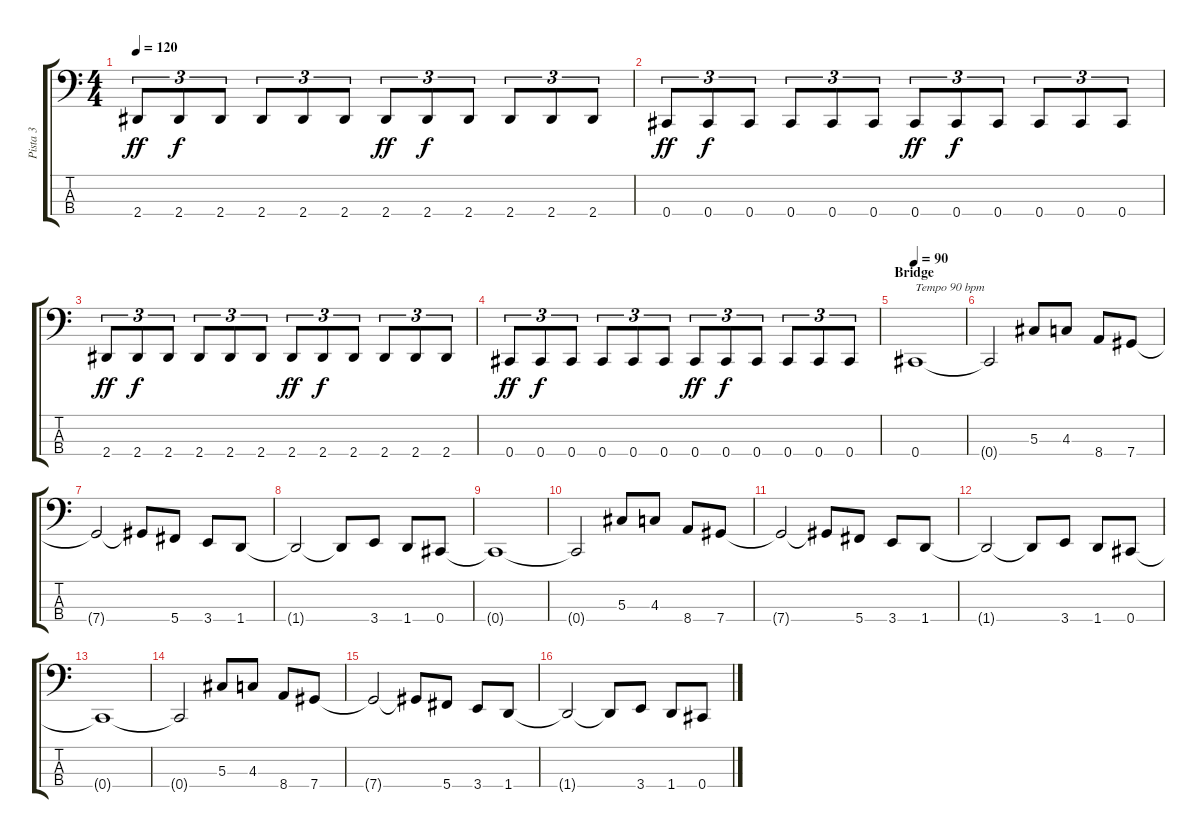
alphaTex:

\track ("Pista 3" "Pista 3") {instrument electricbasspick}
\staff {score tabs}
\tuning (Gb2 Db2 Ab1 Db1) {hide}
\ts (4 4)
\tempo 120
\clef f4
\ks c
2.4.8{tu (3 2) dy ff} 2.4.8{tu (3 2) dy f} 2.4.8{tu (3 2)} 2.4.8{tu (3 2)} 2.4.8{tu (3 2)} 2.4.8{tu (3 2)} 2.4.8{tu (3 2) dy ff} 2.4.8{tu (3 2) dy f} 2.4.8{tu (3 2)} 2.4.8{tu (3 2)} 2.4.8{tu (3 2)} 2.4.8{tu (3 2)} |
0.4.8{tu (3 2) dy ff} 0.4.8{tu (3 2) dy f} 0.4.8{tu (3 2)} 0.4.8{tu (3 2)} 0.4.8{tu (3 2)} 0.4.8{tu (3 2)} 0.4.8{tu (3 2) dy ff} 0.4.8{tu (3 2) dy f} 0.4.8{tu (3 2)} 0.4.8{tu (3 2)} 0.4.8{tu (3 2)} 0.4.8{tu (3 2)} |
2.4.8{tu (3 2) dy ff} 2.4.8{tu (3 2) dy f} 2.4.8{tu (3 2)} 2.4.8{tu (3 2)} 2.4.8{tu (3 2)} 2.4.8{tu (3 2)} 2.4.8{tu (3 2) dy ff} 2.4.8{tu (3 2) dy f} 2.4.8{tu (3 2)} 2.4.8{tu (3 2)} 2.4.8{tu (3 2)} 2.4.8{tu (3 2)} |
0.4.8{tu (3 2) dy ff} 0.4.8{tu (3 2) dy f} 0.4.8{tu (3 2)} 0.4.8{tu (3 2)} 0.4.8{tu (3 2)} 0.4.8{tu (3 2)} 0.4.8{tu (3 2) dy ff} 0.4.8{tu (3 2) dy f} 0.4.8{tu (3 2)} 0.4.8{tu (3 2)} 0.4.8{tu (3 2)} 0.4.8{tu (3 2)} |
\section ("" "Bridge")
\tempo 90
0.4.1{txt "Tempo 90 bpm"} |
0.4{t}.2 5.3.8 4.3.8 8.4.8 7.4.8 |
7.4{t}.2 7.4{t}.8 5.4.8 3.4.8 1.4.8 |
1.4{t}.2 1.4{t}.8 3.4.8 1.4.8 0.4.8 |
0.4{t}.1 |
0.4{t}.2 5.3.8 4.3.8 8.4.8 7.4.8 |
7.4{t}.2 7.4{t}.8 5.4.8 3.4.8 1.4.8 |
1.4{t}.2 1.4{t}.8 3.4.8 1.4.8 0.4.8 |
0.4{t}.1 |
0.4{t}.2 5.3.8 4.3.8 8.4.8 7.4.8 |
7.4{t}.2 7.4{t}.8 5.4.8 3.4.8 1.4.8 |
1.4{t}.2 1.4{t}.8 3.4.8 1.4.8 0.4.8
